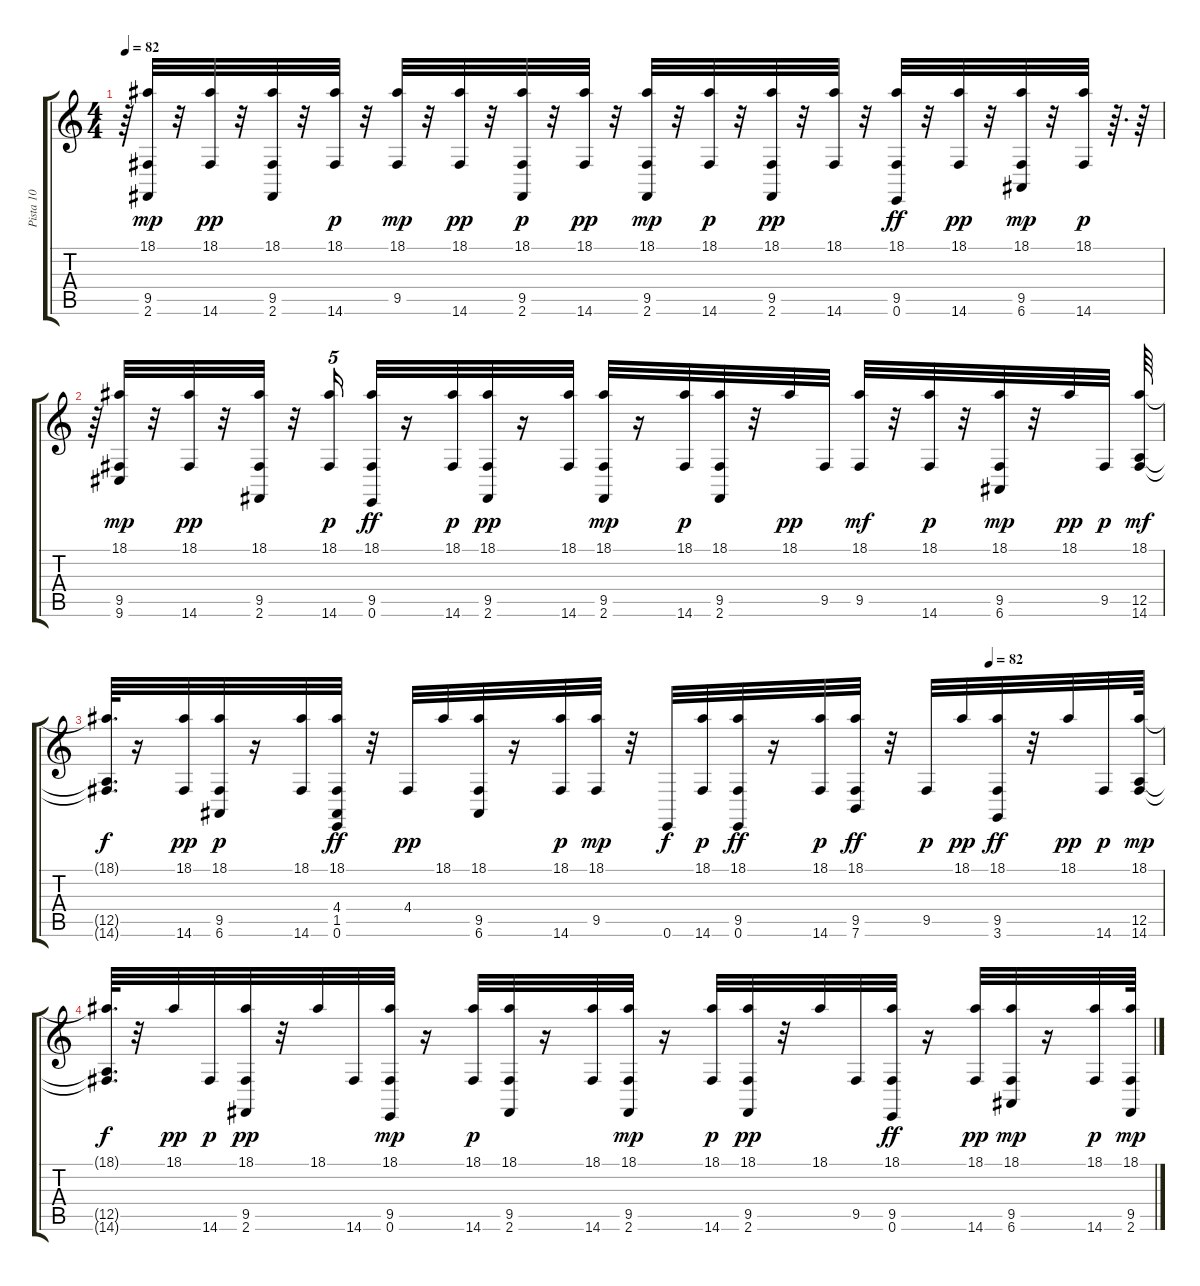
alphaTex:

\track ("Pista 10" "Pista 10") {instrument acousticgrandpiano}
\staff {score tabs}
\tuning (E4 B3 G3 D3 A2 E2) {hide}
\ts (4 4)
\tempo 82
\clef g2
\ks c
r.64{dy p} (18.1 9.5 2.6).32{dy mp} r.32 (18.1 14.6).32{dy pp} r.32 (18.1 9.5 2.6).32 r.32 (18.1 14.6).32{dy p} r.32 (18.1 9.5).32{dy mp} r.32 (18.1 14.6).32{dy pp} r.32 (18.1 9.5 2.6).32{dy p} r.32 (18.1 14.6).32{dy pp} r.32 (18.1 9.5 2.6).32{dy mp} r.32 (18.1 14.6).32{dy p} r.32 (18.1 9.5 2.6).32{dy pp} r.32 (18.1 14.6).32 r.32 (18.1 9.5 0.6).32{dy ff} r.32 (18.1 14.6).32{dy pp} r.32 (18.1 9.5 6.6).32{dy mp} r.32 (18.1 14.6).32{dy p} r.64{d} r.64 |
r.64 (18.1 9.5 9.6).32{dy mp} r.32 (18.1 14.6).32{dy pp} r.32 (18.1 9.5 2.6).32 r.32 (18.1 14.6).16{tu (5 4) dy p} (18.1 9.5 0.6).32{dy ff} r.16 (18.1 14.6).32{dy p} (18.1 9.5 2.6).32{dy pp} r.16 (18.1 14.6).32 (18.1 9.5 2.6).32{dy mp} r.16 (18.1 14.6).32{dy p} (18.1 9.5 2.6).32 r.32 18.1.32{dy pp} 9.5.32 (18.1 9.5).32{dy mf} r.32 (18.1 14.6).32{dy p} r.32 (18.1 9.5 6.6).32{dy mp} r.32 18.1.32{dy pp} 9.5.32{dy p} (18.1 12.5 14.6).64{dy mf} |
\tempo (82 0.8359375)
(18.1{t} 12.5{t} 14.6{t}).64{d dy f} r.16 (18.1 14.6).32{dy pp} (18.1 9.5 6.6).32{dy p} r.16 (18.1 14.6).32 (18.1 4.4 1.5 0.6).32{dy ff} r.32 4.4.32{dy pp} 18.1.32 (18.1 9.5 6.6).32 r.16 (18.1 14.6).32{dy p} (18.1 9.5).32{dy mp} r.32 0.6.32{dy f} (18.1 14.6).32{dy p} (18.1 9.5 0.6).32{dy ff} r.16 (18.1 14.6).32{dy p} (18.1 9.5 7.6).32{dy ff} r.32 9.5.32{dy p} 18.1.32{dy pp} (18.1 9.5 3.6).32{dy ff} r.32 18.1.32{dy pp} 14.6.32{dy p} (18.1 12.5 14.6).64{dy mp} |
(18.1{t} 12.5{t} 14.6{t}).64{d dy f} r.32 18.1.32{dy pp} 14.6.32{dy p} (18.1 9.5 2.6).32{dy pp} r.32 18.1.32 14.6.32 (18.1 9.5 0.6).32{dy mp} r.16 (18.1 14.6).32{dy p} (18.1 9.5 2.6).32 r.16 (18.1 14.6).32 (18.1 9.5 2.6).32{dy mp} r.16 (18.1 14.6).32{dy p} (18.1 9.5 2.6).32{dy pp} r.32 18.1.32 9.5.32 (18.1 9.5 0.6).32{dy ff} r.16 (18.1 14.6).32{dy pp} (18.1 9.5 6.6).32{dy mp} r.16 (18.1 14.6).32{dy p} (18.1 9.5 2.6).64{dy mp}
